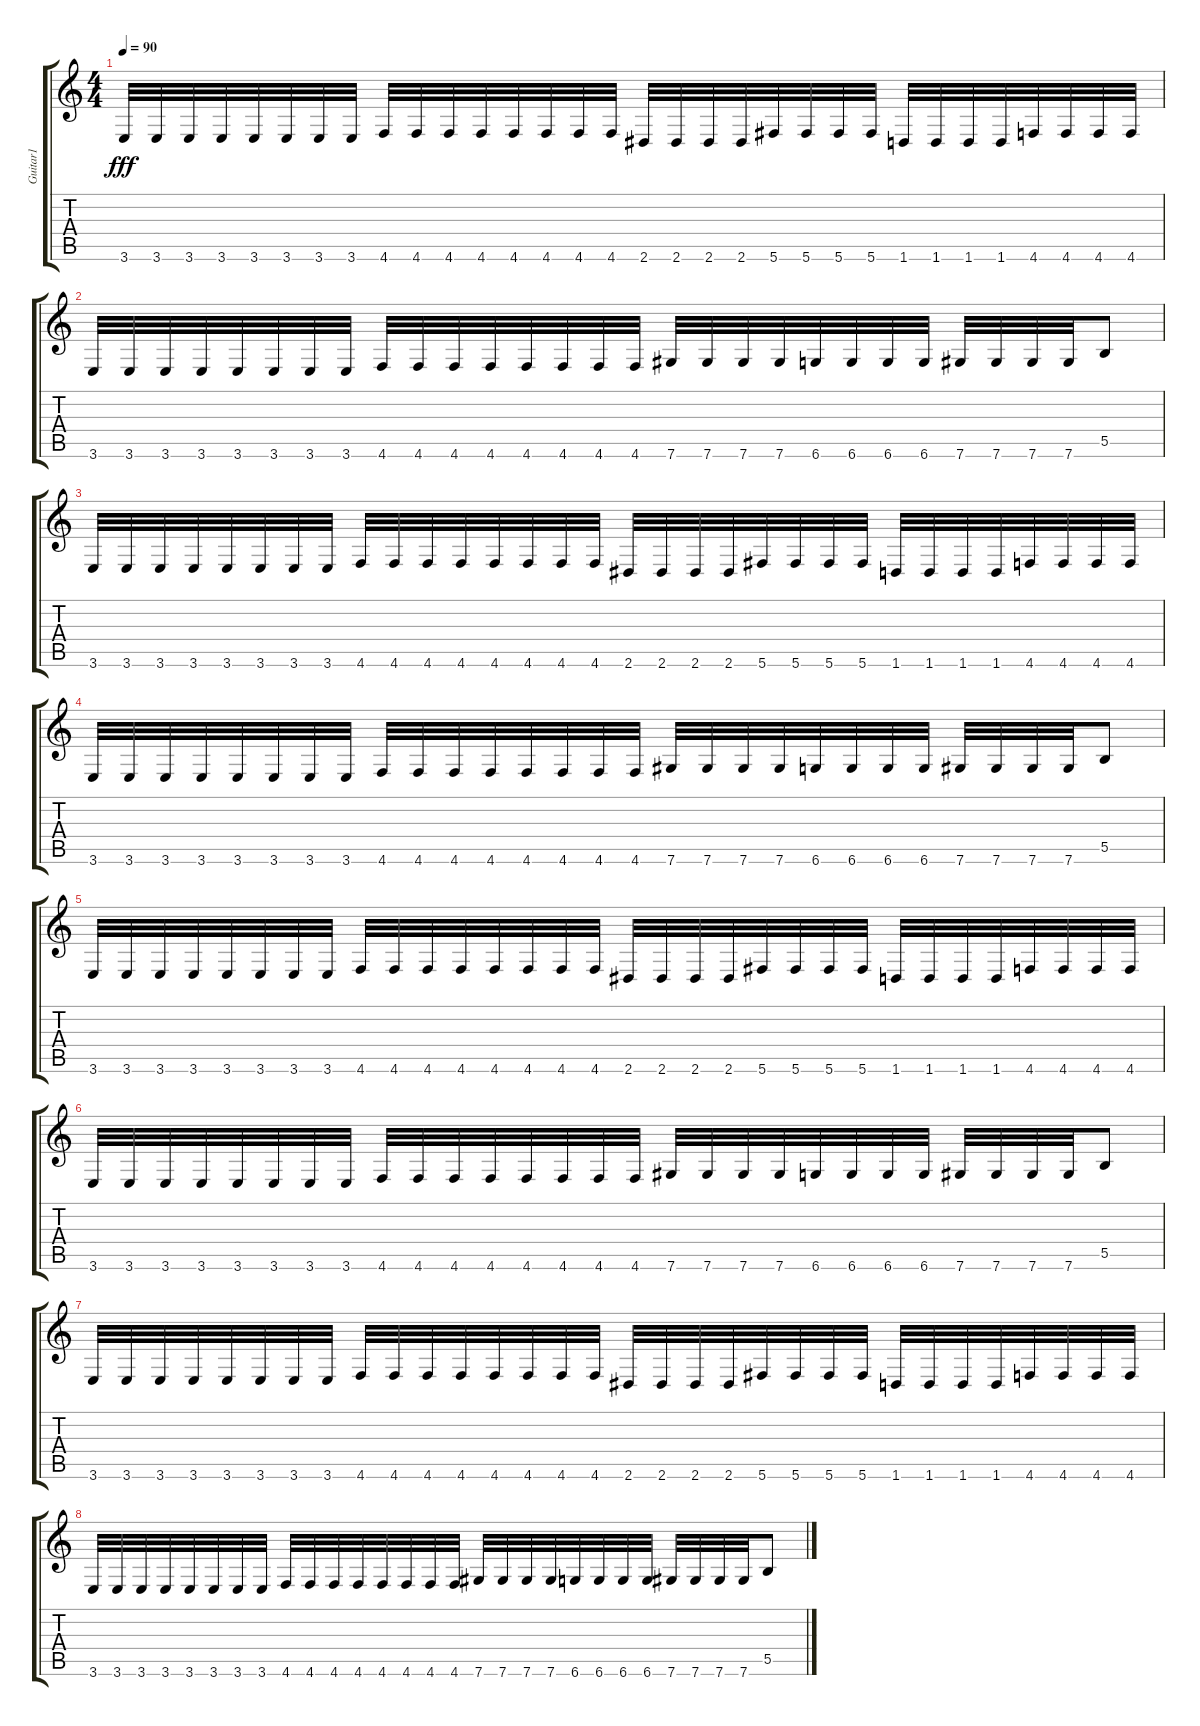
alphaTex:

\track ("Guitar1" "Guitar1") {instrument distortionguitar}
\staff {score tabs}
\tuning (Db4 Ab3 E3 B2 Gb2 Db2) {hide}
\ts (4 4)
\tempo 90
\clef g2
\ks c
3.6.32{dy fff instrument distortionguitar} 3.6.32 3.6.32 3.6.32 3.6.32 3.6.32 3.6.32 3.6.32 4.6.32 4.6.32 4.6.32 4.6.32 4.6.32 4.6.32 4.6.32 4.6.32 2.6.32 2.6.32 2.6.32 2.6.32 5.6.32 5.6.32 5.6.32 5.6.32 1.6.32 1.6.32 1.6.32 1.6.32 4.6.32 4.6.32 4.6.32 4.6.32 |
3.6.32 3.6.32 3.6.32 3.6.32 3.6.32 3.6.32 3.6.32 3.6.32 4.6.32 4.6.32 4.6.32 4.6.32 4.6.32 4.6.32 4.6.32 4.6.32 7.6.32 7.6.32 7.6.32 7.6.32 6.6.32 6.6.32 6.6.32 6.6.32 7.6.32 7.6.32 7.6.32 7.6.32 5.5.8 |
3.6.32 3.6.32 3.6.32 3.6.32 3.6.32 3.6.32 3.6.32 3.6.32 4.6.32 4.6.32 4.6.32 4.6.32 4.6.32 4.6.32 4.6.32 4.6.32 2.6.32 2.6.32 2.6.32 2.6.32 5.6.32 5.6.32 5.6.32 5.6.32 1.6.32 1.6.32 1.6.32 1.6.32 4.6.32 4.6.32 4.6.32 4.6.32 |
3.6.32 3.6.32 3.6.32 3.6.32 3.6.32 3.6.32 3.6.32 3.6.32 4.6.32 4.6.32 4.6.32 4.6.32 4.6.32 4.6.32 4.6.32 4.6.32 7.6.32 7.6.32 7.6.32 7.6.32 6.6.32 6.6.32 6.6.32 6.6.32 7.6.32 7.6.32 7.6.32 7.6.32 5.5.8 |
3.6.32 3.6.32 3.6.32 3.6.32 3.6.32 3.6.32 3.6.32 3.6.32 4.6.32 4.6.32 4.6.32 4.6.32 4.6.32 4.6.32 4.6.32 4.6.32 2.6.32 2.6.32 2.6.32 2.6.32 5.6.32 5.6.32 5.6.32 5.6.32 1.6.32 1.6.32 1.6.32 1.6.32 4.6.32 4.6.32 4.6.32 4.6.32 |
3.6.32 3.6.32 3.6.32 3.6.32 3.6.32 3.6.32 3.6.32 3.6.32 4.6.32 4.6.32 4.6.32 4.6.32 4.6.32 4.6.32 4.6.32 4.6.32 7.6.32 7.6.32 7.6.32 7.6.32 6.6.32 6.6.32 6.6.32 6.6.32 7.6.32 7.6.32 7.6.32 7.6.32 5.5.8 |
3.6.32 3.6.32 3.6.32 3.6.32 3.6.32 3.6.32 3.6.32 3.6.32 4.6.32 4.6.32 4.6.32 4.6.32 4.6.32 4.6.32 4.6.32 4.6.32 2.6.32 2.6.32 2.6.32 2.6.32 5.6.32 5.6.32 5.6.32 5.6.32 1.6.32 1.6.32 1.6.32 1.6.32 4.6.32 4.6.32 4.6.32 4.6.32 |
3.6.32 3.6.32 3.6.32 3.6.32 3.6.32 3.6.32 3.6.32 3.6.32 4.6.32 4.6.32 4.6.32 4.6.32 4.6.32 4.6.32 4.6.32 4.6.32 7.6.32 7.6.32 7.6.32 7.6.32 6.6.32 6.6.32 6.6.32 6.6.32 7.6.32 7.6.32 7.6.32 7.6.32 5.5.8
